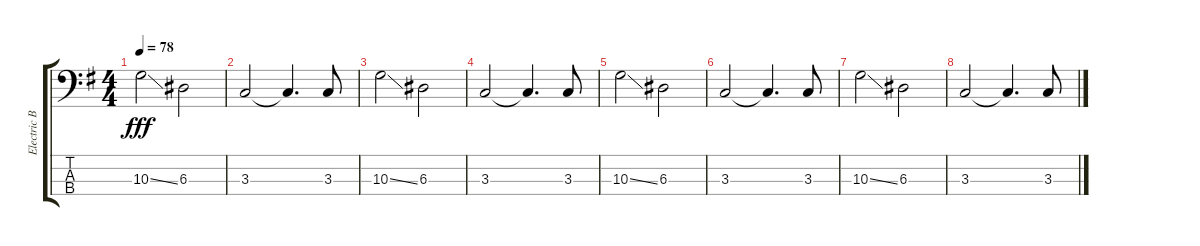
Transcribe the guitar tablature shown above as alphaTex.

\track ("Electric Bass  Guitar - Fuzz Tone" "Electric B") {instrument distortionguitar}
\staff {score tabs}
\tuning (G2 D2 A1 E1) {hide}
\ts (4 4)
\tempo 78
\clef f4
\ks g
10.3{ss}.2{dy fff} 6.3.2 |
3.3.2 3.3{t}.4{d} 3.3.8 |
10.3{ss}.2 6.3.2 |
3.3.2 3.3{t}.4{d} 3.3.8 |
10.3{ss}.2 6.3.2 |
3.3.2 3.3{t}.4{d} 3.3.8 |
10.3{ss}.2 6.3.2 |
3.3.2 3.3{t}.4{d} 3.3.8
